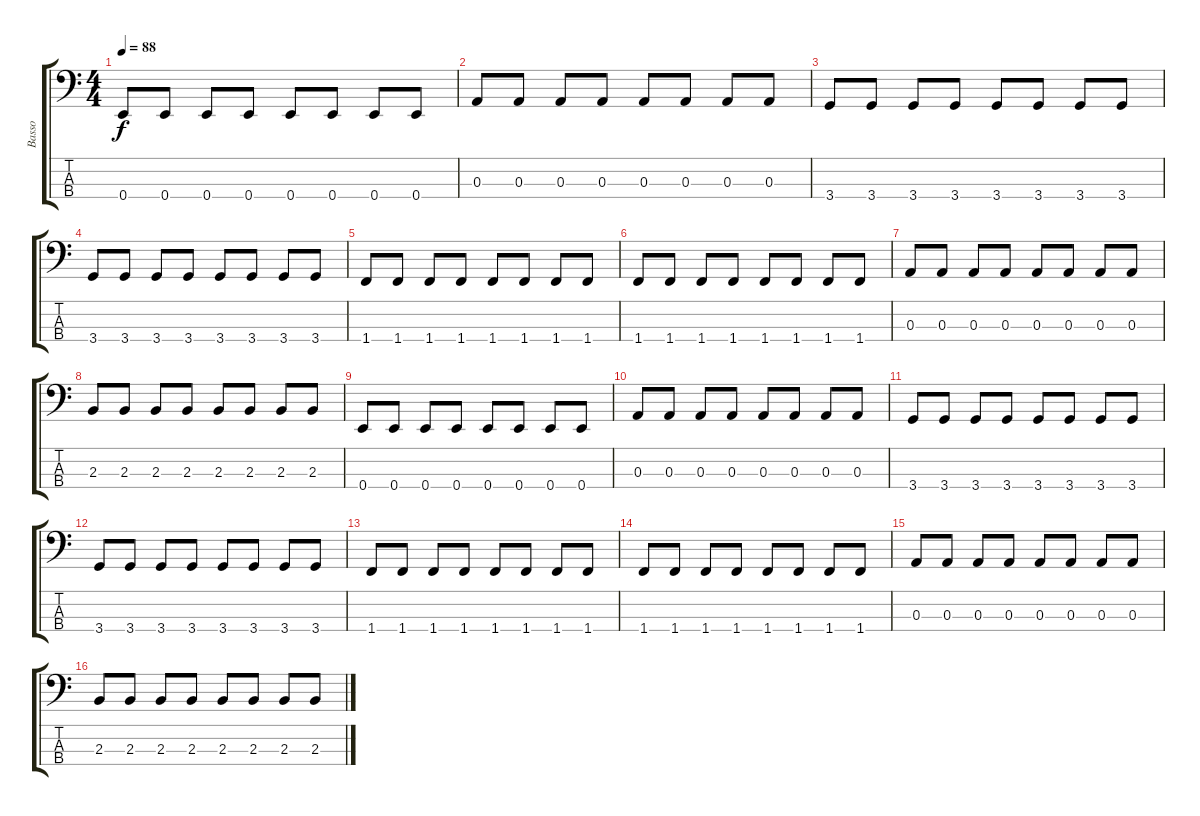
\track ("Basso" "Basso") {instrument electricbassfinger}
\staff {score tabs}
\tuning (G2 D2 A1 E1) {hide}
\ts (4 4)
\tempo 88
\clef f4
\ks c
0.4.8{dy f} 0.4.8 0.4.8 0.4.8 0.4.8 0.4.8 0.4.8 0.4.8 |
0.3.8 0.3.8 0.3.8 0.3.8 0.3.8 0.3.8 0.3.8 0.3.8 |
3.4.8 3.4.8 3.4.8 3.4.8 3.4.8 3.4.8 3.4.8 3.4.8 |
3.4.8 3.4.8 3.4.8 3.4.8 3.4.8 3.4.8 3.4.8 3.4.8 |
1.4.8 1.4.8 1.4.8 1.4.8 1.4.8 1.4.8 1.4.8 1.4.8 |
1.4.8 1.4.8 1.4.8 1.4.8 1.4.8 1.4.8 1.4.8 1.4.8 |
0.3.8 0.3.8 0.3.8 0.3.8 0.3.8 0.3.8 0.3.8 0.3.8 |
2.3.8 2.3.8 2.3.8 2.3.8 2.3.8 2.3.8 2.3.8 2.3.8 |
0.4.8 0.4.8 0.4.8 0.4.8 0.4.8 0.4.8 0.4.8 0.4.8 |
0.3.8 0.3.8 0.3.8 0.3.8 0.3.8 0.3.8 0.3.8 0.3.8 |
3.4.8 3.4.8 3.4.8 3.4.8 3.4.8 3.4.8 3.4.8 3.4.8 |
3.4.8 3.4.8 3.4.8 3.4.8 3.4.8 3.4.8 3.4.8 3.4.8 |
1.4.8 1.4.8 1.4.8 1.4.8 1.4.8 1.4.8 1.4.8 1.4.8 |
1.4.8 1.4.8 1.4.8 1.4.8 1.4.8 1.4.8 1.4.8 1.4.8 |
0.3.8 0.3.8 0.3.8 0.3.8 0.3.8 0.3.8 0.3.8 0.3.8 |
2.3.8 2.3.8 2.3.8 2.3.8 2.3.8 2.3.8 2.3.8 2.3.8
